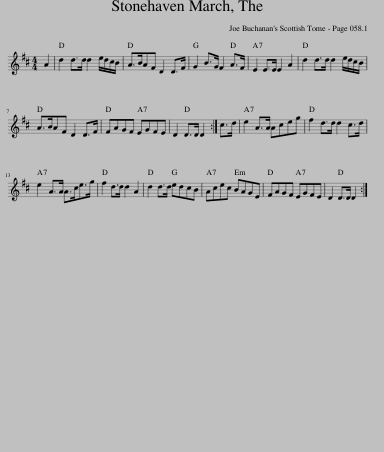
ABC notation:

X:1
L:1/8
M:4/4
I:linebreak $
K:D
V:1 treble
V:1
 A2 | d2 d>d d2 e/d/c/B/ | A>BAF D2 D>F | G2 B>G F2 A>F | E2 E>E E2 A2 | %5
 d2 d>d d2 e/d/c/B/ |$ A>BAF D2 D>F | FAGF EGFE | D2 D>D D2 :| c>d | %10
 e2 A>A Aceg | f2 d>d d2 c>d |$ e2 A>A A>ce>g | f2 d>d d2 A2 | d2 d>d edcB | %15
 Acec BAGE | FAGF EGFE | D2 D>D D2 :| %18
